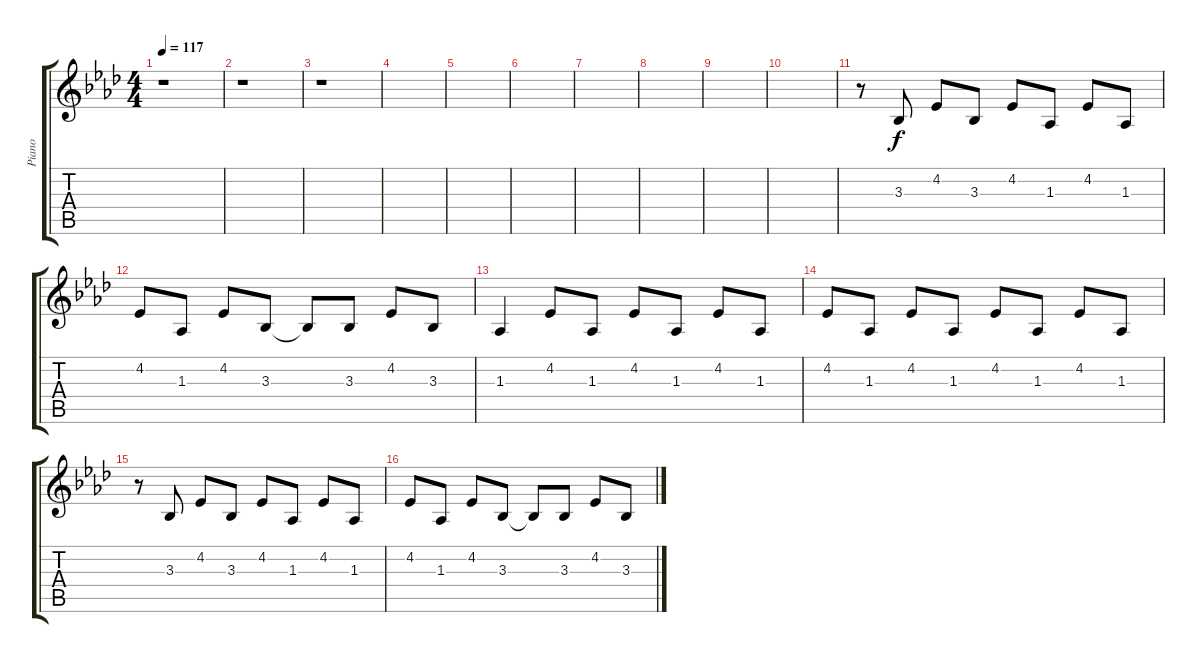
\track ("Piano" "Piano") {instrument acousticgrandpiano}
\staff {score tabs}
\tuning (E4 B3 G3 D3 A2 E2) {hide}
\ts (4 4)
\tempo 117
\clef g2
\ks ab
r.1{dy f} |
r.1 |
r.1 |
|
|
|
|
|
|
|
r.8 3.3.8 4.2.8 3.3.8 4.2.8 1.3.8 4.2.8 1.3.8 |
4.2.8 1.3.8 4.2.8 3.3.8 3.3{t}.8 3.3.8 4.2.8 3.3.8 |
1.3.4 4.2.8 1.3.8 4.2.8 1.3.8 4.2.8 1.3.8 |
4.2.8 1.3.8 4.2.8 1.3.8 4.2.8 1.3.8 4.2.8 1.3.8 |
r.8 3.3.8 4.2.8 3.3.8 4.2.8 1.3.8 4.2.8 1.3.8 |
4.2.8 1.3.8 4.2.8 3.3.8 3.3{t}.8 3.3.8 4.2.8 3.3.8
